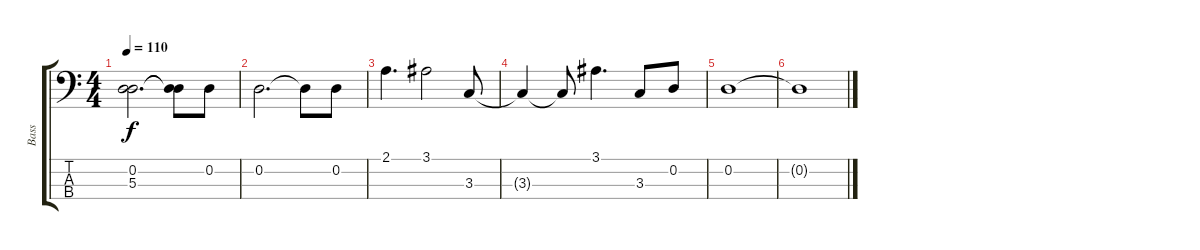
\track ("Bass" "Bass") {instrument slapbass1}
\staff {score tabs}
\tuning (G2 D2 A1 E1) {hide}
\ts (4 4)
\tempo 110
\clef f4
\ks c
(0.2 5.3).2{d dy f} (0.2{t} 5.3{t}).8 0.2.8 |
0.2.2{d} 0.2{t}.8 0.2.8 |
2.1.4{d} 3.1.2 3.3.8 |
3.3{t}.4 3.3{t}.8 3.1.4{d} 3.3.8 0.2.8 |
0.2.1 |
0.2{t}.1
